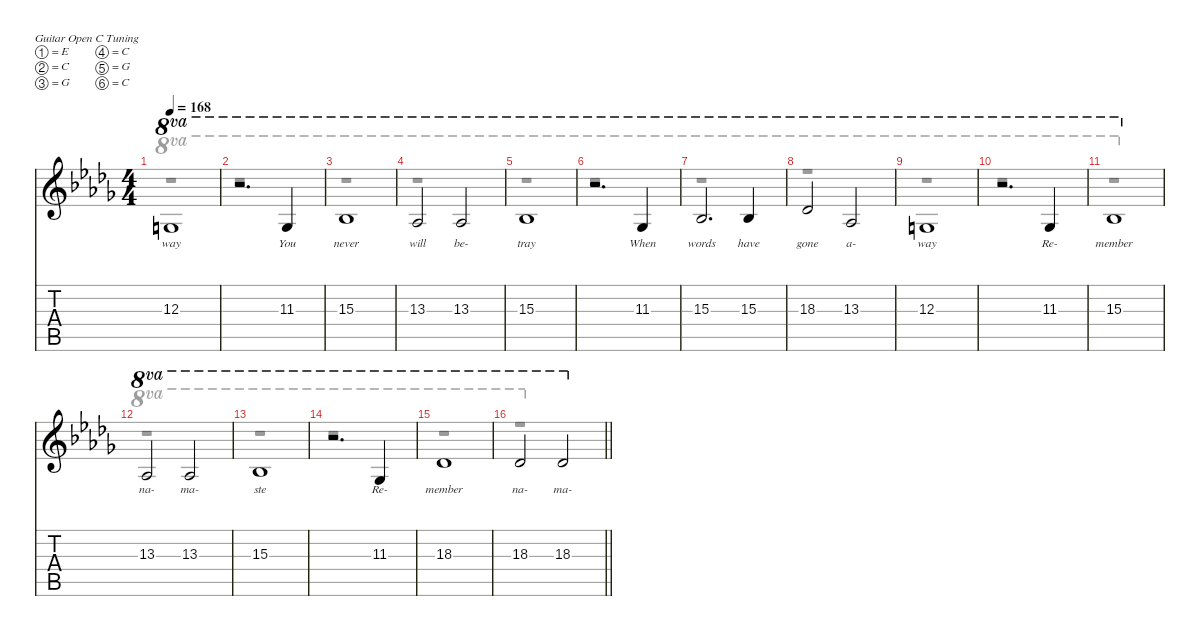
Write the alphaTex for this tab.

\defaultSystemsLayout 4
\hideDynamics
\bracketExtendMode nobrackets
\singleTrackTrackNamePolicy hidden
\multiTrackTrackNamePolicy hidden
\firstSystemTrackNameMode fullname
\firstSystemTrackNameOrientation horizontal
\otherSystemsTrackNameOrientation horizontal
\track ("Vocals" "pad.synth.") {instrument pad4choir}
\staff {score tabs}
\tuning (E4 C4 G3 C3 G2 C2)
\voice
\ts (4 4)
\tempo 168
\clef g2
\ks db
12.3{acc forcenatural}.1{ot 8va lyrics (0 "way") lyrics (1 "") lyrics (2 "") lyrics (3 "") lyrics (4 "") dy f beam Up} |
r.2{d ot 8va beam Up} 11.3{acc b}.4{ot 8va lyrics (0 "You") lyrics (1 "") lyrics (2 "") lyrics (3 "") lyrics (4 "") beam Up} |
15.3{acc b}.1{ot 8va lyrics (0 "never") lyrics (1 "") lyrics (2 "") lyrics (3 "") lyrics (4 "") beam Up} |
13.3{acc b}.2{ot 8va lyrics (0 "will") lyrics (1 "") lyrics (2 "") lyrics (3 "") lyrics (4 "") beam Up} 13.3{acc b}.2{ot 8va lyrics (0 "be-") lyrics (1 "") lyrics (2 "") lyrics (3 "") lyrics (4 "") beam Up} |
15.3{acc b}.1{ot 8va lyrics (0 "tray") lyrics (1 "") lyrics (2 "") lyrics (3 "") lyrics (4 "") beam Up} |
r.2{d ot 8va beam Up} 11.3{acc b}.4{ot 8va lyrics (0 "When") lyrics (1 "") lyrics (2 "") lyrics (3 "") lyrics (4 "") beam Up} |
15.3{acc b}.2{d ot 8va lyrics (0 "words") lyrics (1 "") lyrics (2 "") lyrics (3 "") lyrics (4 "") beam Up} 15.3{acc b}.4{ot 8va lyrics (0 "have") lyrics (1 "") lyrics (2 "") lyrics (3 "") lyrics (4 "") beam Up} |
18.3{acc b}.2{ot 8va lyrics (0 "gone") lyrics (1 "") lyrics (2 "") lyrics (3 "") lyrics (4 "") beam Up} 13.3{acc b}.2{ot 8va lyrics (0 "a-") lyrics (1 "") lyrics (2 "") lyrics (3 "") lyrics (4 "") beam Up} |
12.3{acc forcenatural}.1{ot 8va lyrics (0 "way") lyrics (1 "") lyrics (2 "") lyrics (3 "") lyrics (4 "") beam Up} |
r.2{d ot 8va beam Up} 11.3{acc b}.4{ot 8va lyrics (0 "Re-") lyrics (1 "") lyrics (2 "") lyrics (3 "") lyrics (4 "") beam Up} |
15.3{acc b}.1{ot 8va lyrics (0 "member") lyrics (1 "") lyrics (2 "") lyrics (3 "") lyrics (4 "") beam Up} |
13.3{acc b}.2{ot 8va lyrics (0 "na-") lyrics (1 "") lyrics (2 "") lyrics (3 "") lyrics (4 "") beam Up} 13.3{acc b}.2{ot 8va lyrics (0 "ma-") lyrics (1 "") lyrics (2 "") lyrics (3 "") lyrics (4 "") beam Up} |
15.3{acc b}.1{ot 8va lyrics (0 "ste") lyrics (1 "") lyrics (2 "") lyrics (3 "") lyrics (4 "") beam Up} |
r.2{d ot 8va beam Up} 11.3{acc b}.4{ot 8va lyrics (0 "Re-") lyrics (1 "") lyrics (2 "") lyrics (3 "") lyrics (4 "") beam Up} |
18.3{acc b}.1{ot 8va lyrics (0 "member") lyrics (1 "") lyrics (2 "") lyrics (3 "") lyrics (4 "") beam Up} |
\barLineRight lightlight
18.3{acc b}.2{ot 8va lyrics (0 "na-") lyrics (1 "") lyrics (2 "") lyrics (3 "") lyrics (4 "") beam Up} 18.3{acc b}.2{ot 8va lyrics (0 "ma-") lyrics (1 "") lyrics (2 "") lyrics (3 "") lyrics (4 "") beam Up}
\voice
\clef g2
\ottava regular
\simile none
\ks db
r.1{ot 8va dy mf beam Down} |
r.1{ot 8va beam Down} |
r.1{ot 8va beam Down} |
r.1{ot 8va beam Down} |
r.1{ot 8va beam Down} |
r.1{ot 8va beam Down} |
r.1{ot 8va beam Down} |
r.1{ot 8va beam Down} |
r.1{ot 8va beam Down} |
r.1{ot 8va beam Down} |
r.1{ot 8va beam Down} |
r.1{ot 8va beam Down} |
r.1{ot 8va beam Down} |
r.1{ot 8va beam Down} |
r.1{ot 8va beam Down} |
\barLineRight lightlight
r.1{ot 8va beam Down}
